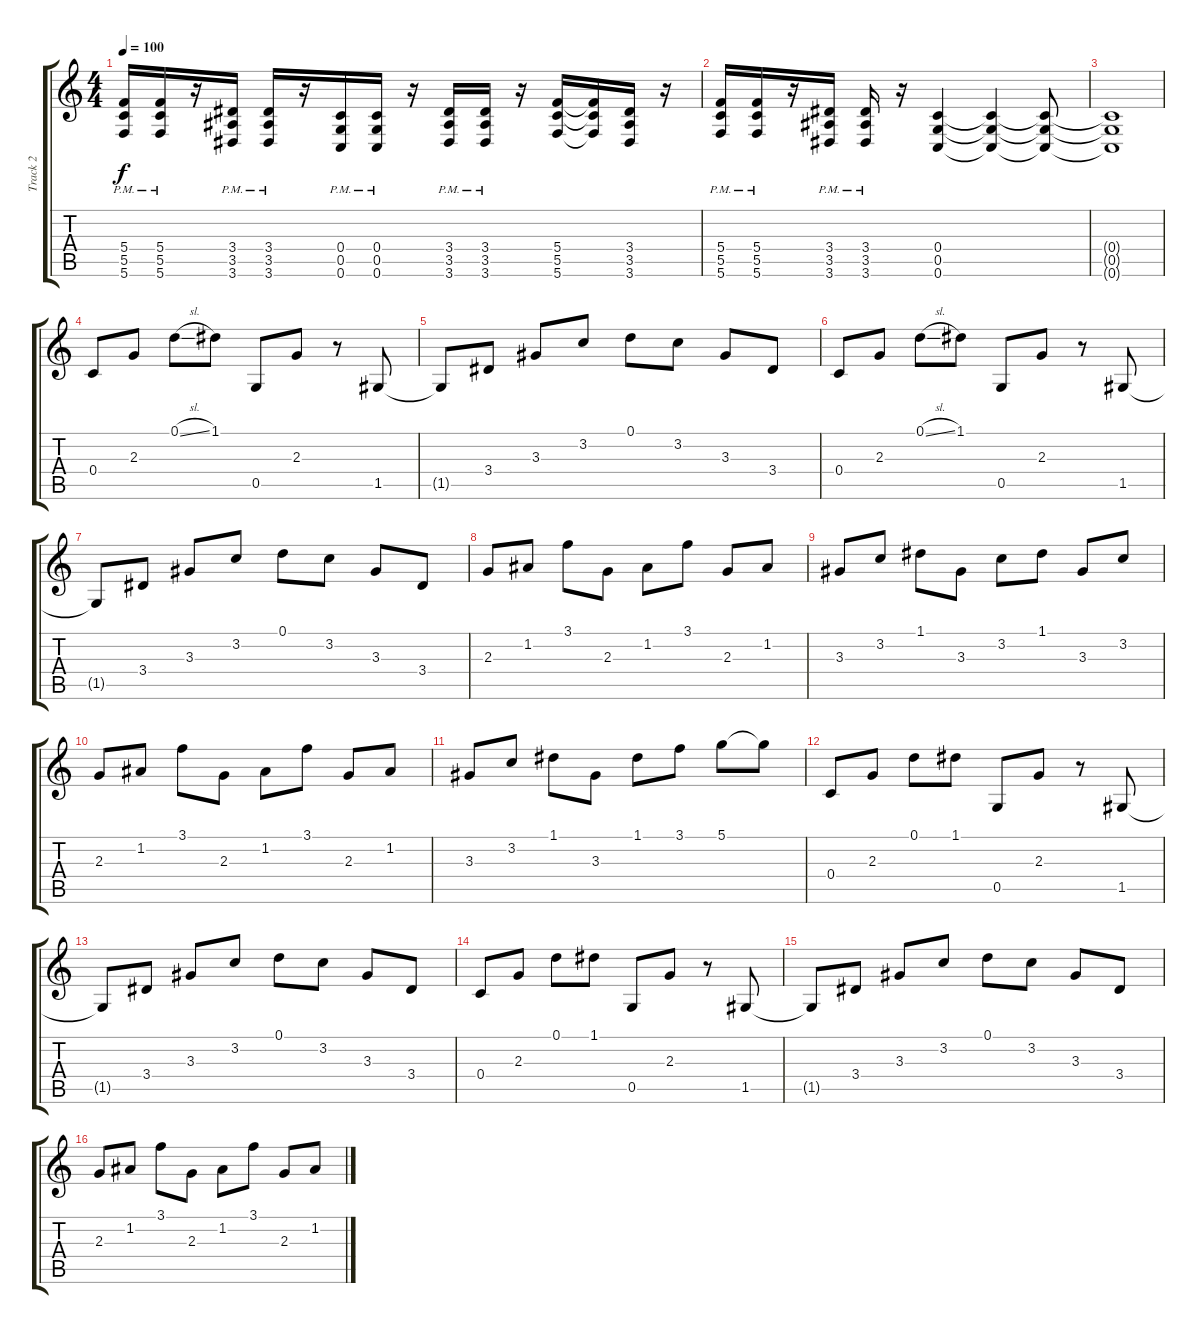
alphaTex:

\track ("Track 2" "Track 2") {instrument electricguitarclean}
\staff {score tabs}
\tuning (D4 A3 F3 C3 G2 C2) {hide}
\ts (4 4)
\tempo 100
\clef g2
\ks c
(5.4{pm} 5.5{pm} 5.6{pm}).16{dy f} (5.4{pm} 5.5{pm} 5.6{pm}).16 r.16 (3.4{pm} 3.5{pm} 3.6{pm}).16 (3.4{pm} 3.5{pm} 3.6{pm}).16 r.16 (0.4{pm} 0.5{pm} 0.6{pm}).16 (0.4{pm} 0.5{pm} 0.6{pm}).16 r.16 (3.4{pm} 3.5{pm} 3.6{pm}).16 (3.4{pm} 3.5{pm} 3.6{pm}).16 r.16 (5.4 5.5 5.6).16 (5.4{t} 5.5{t} 5.6{t}).16 (3.4 3.5 3.6).16 r.16 |
(5.4{pm} 5.5{pm} 5.6{pm}).16 (5.4{pm} 5.5{pm} 5.6{pm}).16 r.16 (3.4{pm} 3.5{pm} 3.6{pm}).16 (3.4{pm} 3.5{pm} 3.6{pm}).16 r.16 (0.4 0.5 0.6).4 (0.4{t} 0.5{t} 0.6{t}).4 (0.4{t} 0.5{t} 0.6{t}).8 |
(0.4{t} 0.5{t} 0.6{t}).1 |
0.4.8{instrument electricguitarclean} 2.3.8 0.1{sl}.8 1.1.8 0.5.8 2.3.8 r.8 1.5.8 |
1.5{t}.8 3.4.8 3.3.8 3.2.8 0.1.8 3.2.8 3.3.8 3.4.8 |
0.4.8 2.3.8 0.1{sl}.8 1.1.8 0.5.8 2.3.8 r.8 1.5.8 |
1.5{t}.8 3.4.8 3.3.8 3.2.8 0.1.8 3.2.8 3.3.8 3.4.8 |
2.3.8{instrument electricguitarclean} 1.2.8 3.1.8 2.3.8 1.2.8 3.1.8 2.3.8 1.2.8 |
3.3.8 3.2.8 1.1.8 3.3.8 3.2.8 1.1.8 3.3.8 3.2.8 |
2.3.8{instrument electricguitarclean} 1.2.8 3.1.8 2.3.8 1.2.8 3.1.8 2.3.8 1.2.8 |
3.3.8 3.2.8 1.1.8 3.3.8 1.1.8 3.1.8 5.1.8 5.1{t}.8 |
0.4.8 2.3.8 0.1.8 1.1.8 0.5.8 2.3.8 r.8 1.5.8 |
1.5{t}.8 3.4.8 3.3.8 3.2.8 0.1.8 3.2.8 3.3.8 3.4.8 |
0.4.8 2.3.8 0.1.8 1.1.8 0.5.8 2.3.8 r.8 1.5.8 |
1.5{t}.8 3.4.8 3.3.8 3.2.8 0.1.8 3.2.8 3.3.8 3.4.8 |
2.3.8{instrument electricguitarclean} 1.2.8 3.1.8 2.3.8 1.2.8 3.1.8 2.3.8 1.2.8
